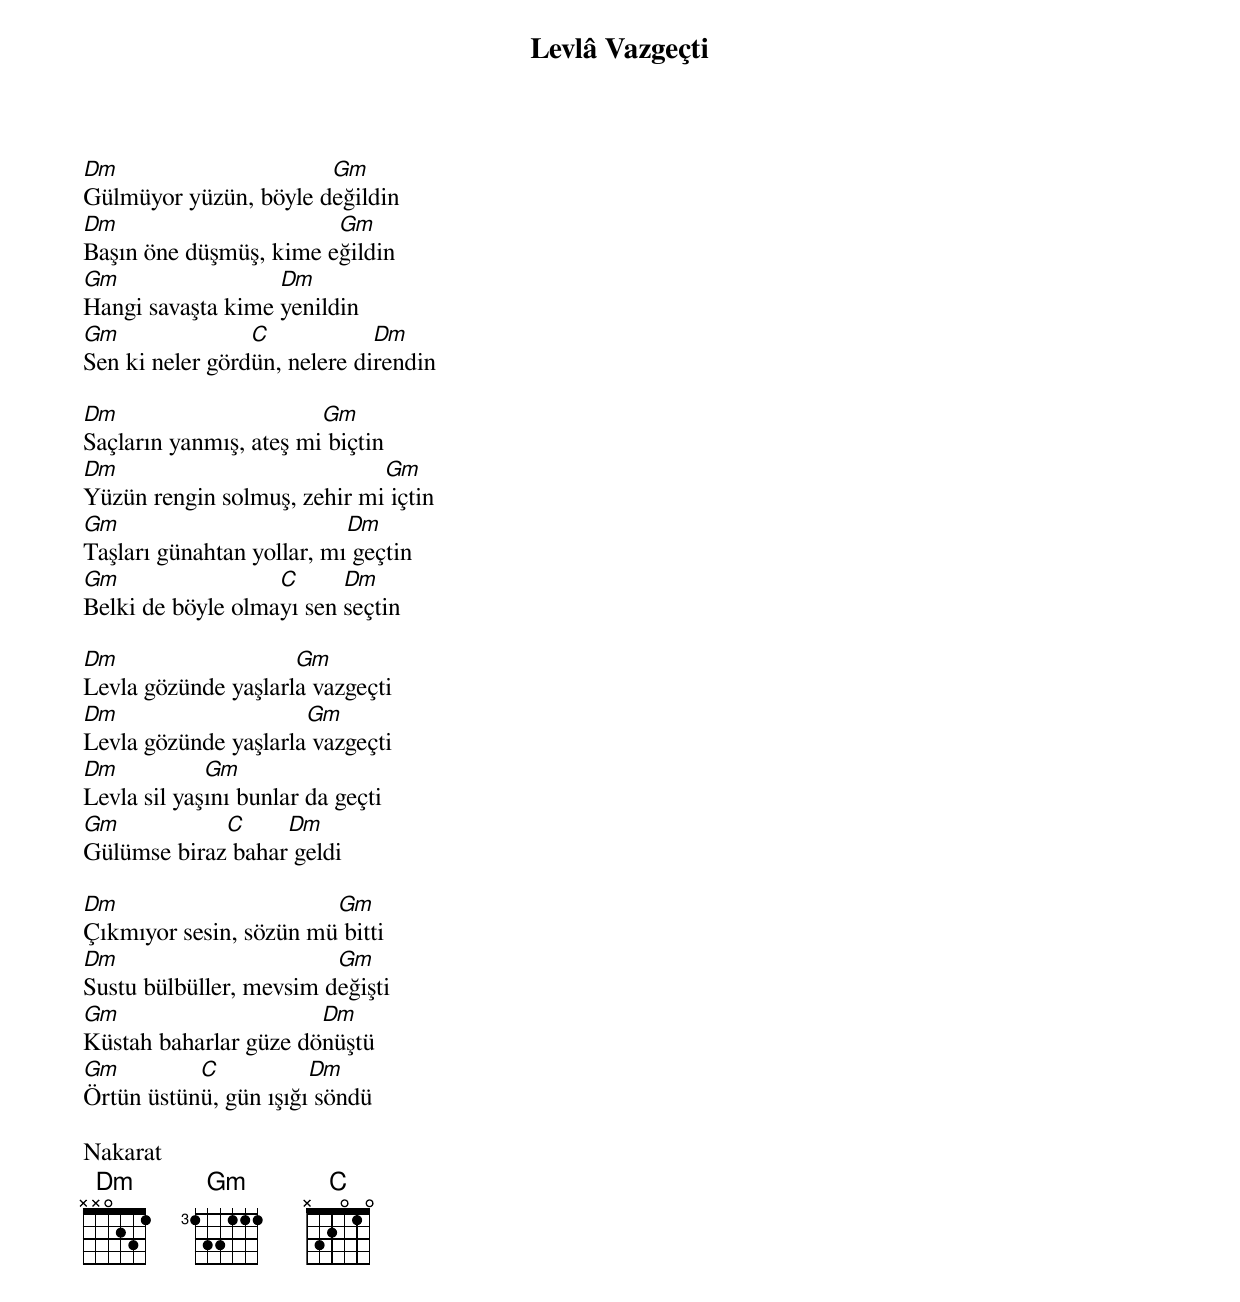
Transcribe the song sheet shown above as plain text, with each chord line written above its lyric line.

{title: Levlâ Vazgeçti}
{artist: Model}

Dm                     Gm
Gülmüyor yüzün, böyle değildin
Dm                      Gm
Başın öne düşmüş, kime eğildin
Gm                 Dm
Hangi savaşta kime yenildin
Gm               C            Dm
Sen ki neler gördün, nelere direndin

Dm                      Gm
Saçların yanmış, ateş mi biçtin
Dm                           Gm
Yüzün rengin solmuş, zehir mi içtin
Gm                         Dm
Taşları günahtan yollar, mı geçtin
Gm                 C      Dm
Belki de böyle olmayı sen seçtin

Dm                   Gm
Levla gözünde yaşlarla vazgeçti
Dm                    Gm
Levla gözünde yaşlarla vazgeçti
Dm           Gm
Levla sil yaşını bunlar da geçti
Gm           C     Dm
Gülümse biraz bahar geldi

Dm                      Gm
Çıkmıyor sesin, sözün mü bitti
Dm                       Gm
Sustu bülbüller, mevsim değişti
Gm                     Dm
Küstah baharlar güze dönüştü
Gm         C           Dm
Örtün üstünü, gün ışığı söndü

Nakarat
